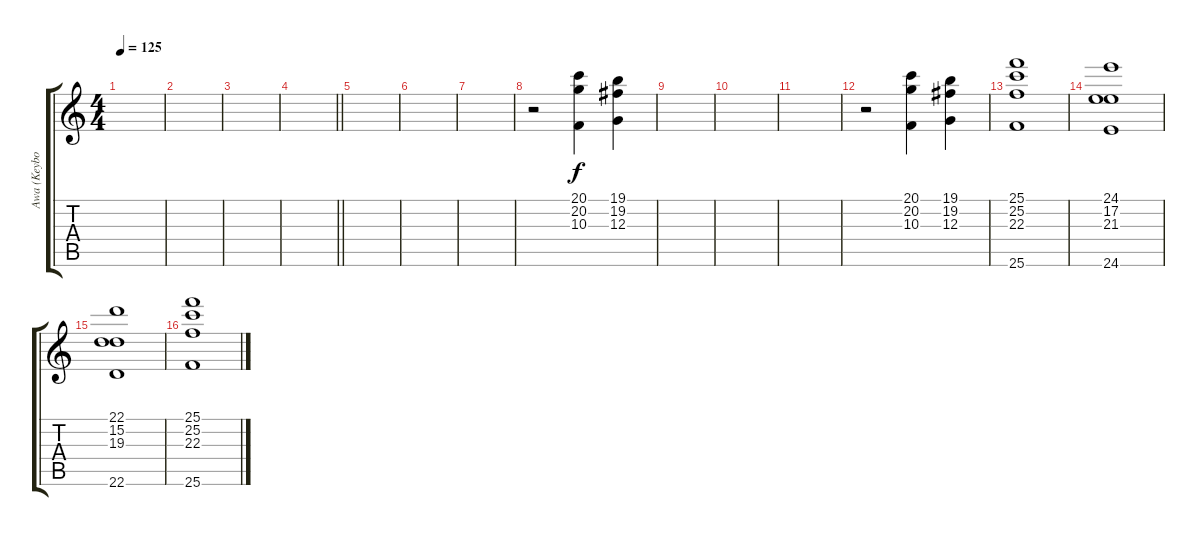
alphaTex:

\track ("Awa (Keybords 1)" "Awa (Keybo") {instrument churchorgan}
\staff {score tabs}
\tuning (E4 B3 G3 D3 A2 E2) {hide}
\ts (4 4)
\tempo 125
\clef g2
\ks c
|
|
|
\barLineRight lightlight
|
|
|
|
r.2 (20.1 20.2 10.3).4{volume 12} (19.1 19.2 12.3).4 |
|
|
|
r.2 (20.1 20.2 10.3).4 (19.1 19.2 12.3).4 |
(25.1 25.2 22.3 25.6).1{volume 8} |
(24.1 17.2 21.3 24.6).1 |
(22.1 15.2 19.3 22.6).1 |
(25.1 25.2 22.3 25.6).1
